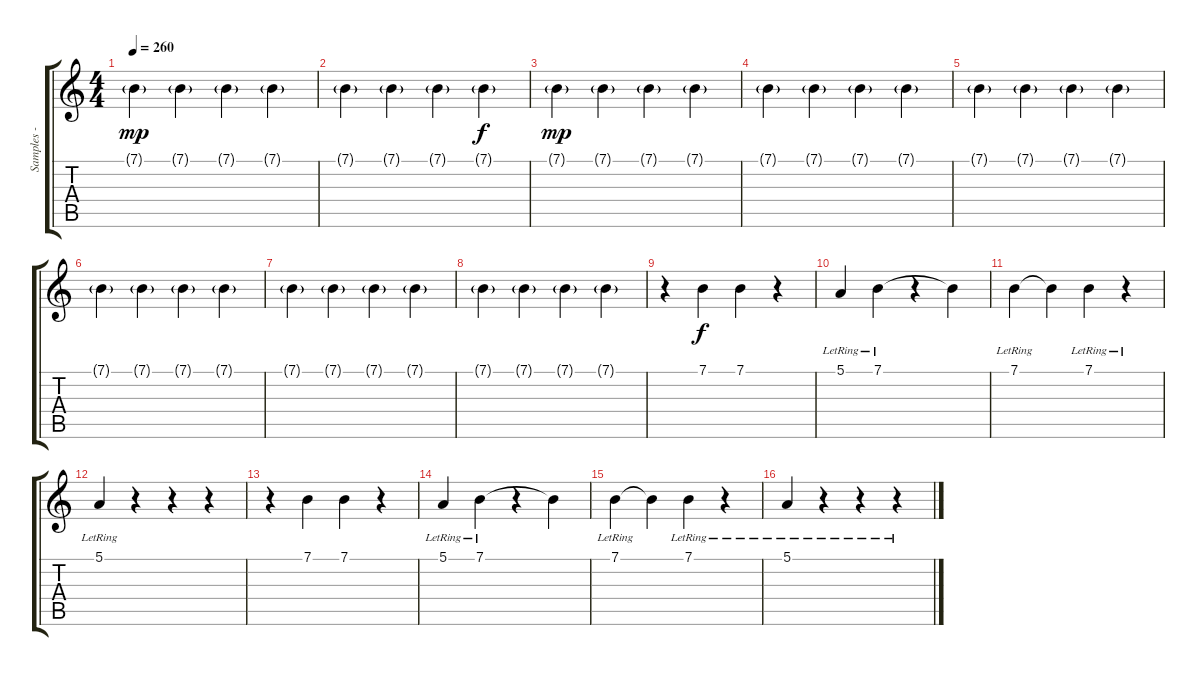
\track ("Samples - Re'a Mochiach" "Samples - ") {instrument choiraahs}
\staff {score tabs}
\tuning (E4 B3 G3 D3 A2 E2) {hide}
\ts (4 4)
\tempo 260
\clef g2
\ks c
7.1{g}.4{dy mp instrument choiraahs} 7.1{g}.4 7.1{g}.4 7.1{g}.4 |
7.1{g}.4 7.1{g}.4 7.1{g}.4 7.1{g}.4{dy f} |
7.1{g}.4{dy mp} 7.1{g}.4 7.1{g}.4 7.1{g}.4 |
7.1{g}.4 7.1{g}.4 7.1{g}.4 7.1{g}.4 |
7.1{g}.4 7.1{g}.4 7.1{g}.4 7.1{g}.4 |
7.1{g}.4 7.1{g}.4 7.1{g}.4 7.1{g}.4 |
7.1{g}.4 7.1{g}.4 7.1{g}.4 7.1{g}.4 |
7.1{g}.4 7.1{g}.4 7.1{g}.4 7.1{g}.4 |
r.4 7.1.4{dy f} 7.1.4 r.4 |
5.1{lr}.4 7.1{lr}.4 r.4 7.1{t}.4 |
7.1{lr}.4 7.1{t}.4 7.1{lr}.4 r.4 |
5.1{lr}.4 r.4 r.4 r.4 |
r.4 7.1.4 7.1.4 r.4 |
5.1{lr}.4 7.1{lr}.4 r.4 7.1{t}.4 |
7.1{lr}.4 7.1{t}.4 7.1{lr}.4 r.4 |
5.1{lr}.4 r.4 r.4 r.4
